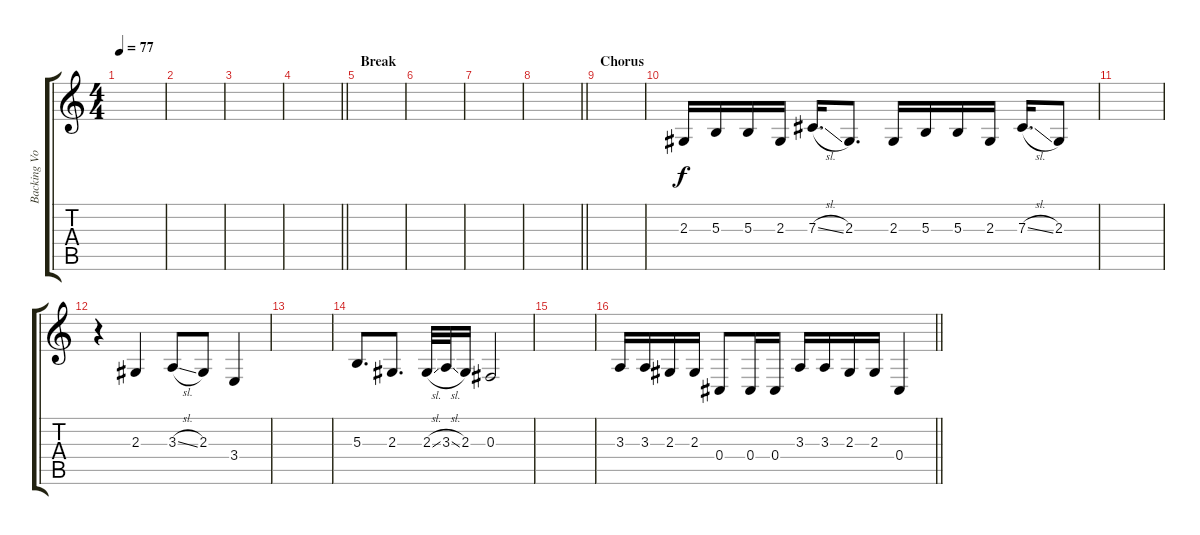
\track ("Backing Vocals" "Backing Vo") {instrument bassoon}
\staff {score tabs}
\tuning (Eb4 Bb3 Gb3 Db3 Ab2 Eb2) {hide}
\ts (4 4)
\tempo 77
\clef g2
\ks c
|
|
|
\barLineRight lightlight
|
\section ("" "Break")
|
|
|
\barLineRight lightlight
|
\section ("" "Chorus")
|
2.3.16 5.3.16 5.3.16 2.3.16 7.3{sl}.16{d} 2.3.8{d} 2.3.16 5.3.16 5.3.16 2.3.16 7.3{sl}.16{d} 2.3.8 |
|
r.4 2.3.4 3.3{sl}.8 2.3.8 3.4.4 |
|
5.3.8{d} 2.3.8{d} 2.3{sl}.32 3.3{sl}.32 2.3.16 0.3.2 |
|
\barLineRight lightlight
3.3.16 3.3.16 2.3.16 2.3.16 0.4.8 0.4.16 0.4.16 3.3.16 3.3.16 2.3.16 2.3.16 0.4.4
